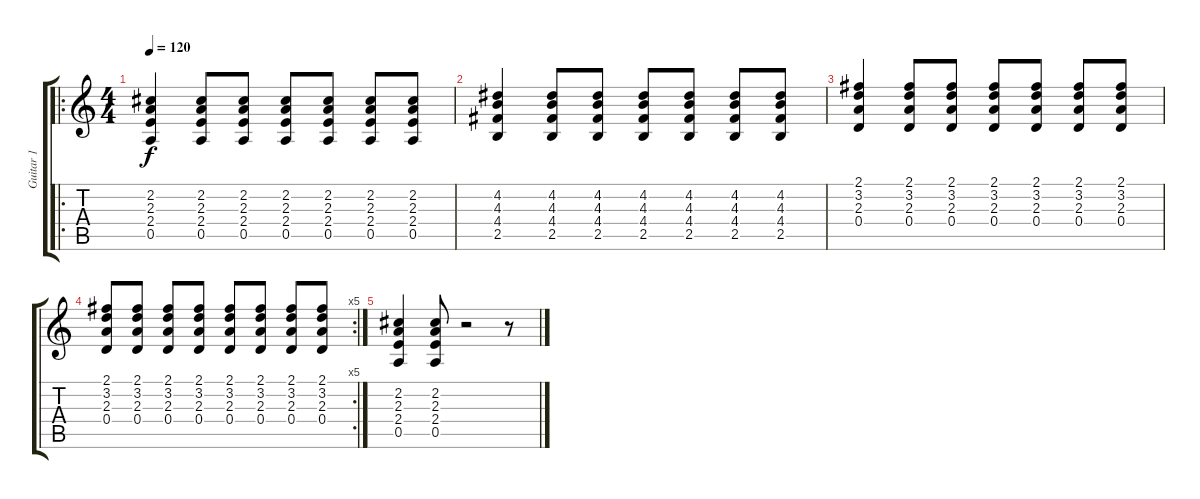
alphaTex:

\track ("Guitar 1" "Guitar 1") {instrument overdrivenguitar}
\staff {score tabs}
\tuning (E4 B3 G3 D3 A2 E2) {hide}
\ro
\ts (4 4)
\tempo 120
\clef g2
\ks c
(2.2 2.3 2.4 0.5).4{dy f} (2.2 2.3 2.4 0.5).8 (2.2 2.3 2.4 0.5).8 (2.2 2.3 2.4 0.5).8 (2.2 2.3 2.4 0.5).8 (2.2 2.3 2.4 0.5).8 (2.2 2.3 2.4 0.5).8 |
(4.2 4.3 4.4 2.5).4 (4.2 4.3 4.4 2.5).8 (4.2 4.3 4.4 2.5).8 (4.2 4.3 4.4 2.5).8 (4.2 4.3 4.4 2.5).8 (4.2 4.3 4.4 2.5).8 (4.2 4.3 4.4 2.5).8 |
(2.1 3.2 2.3 0.4).4 (2.1 3.2 2.3 0.4).8 (2.1 3.2 2.3 0.4).8 (2.1 3.2 2.3 0.4).8 (2.1 3.2 2.3 0.4).8 (2.1 3.2 2.3 0.4).8 (2.1 3.2 2.3 0.4).8 |
\rc 5
(2.1 3.2 2.3 0.4).8 (2.1 3.2 2.3 0.4).8 (2.1 3.2 2.3 0.4).8 (2.1 3.2 2.3 0.4).8 (2.1 3.2 2.3 0.4).8 (2.1 3.2 2.3 0.4).8 (2.1 3.2 2.3 0.4).8 (2.1 3.2 2.3 0.4).8 |
(2.2 2.3 2.4 0.5).4 (2.2 2.3 2.4 0.5).8 r.2 r.8
